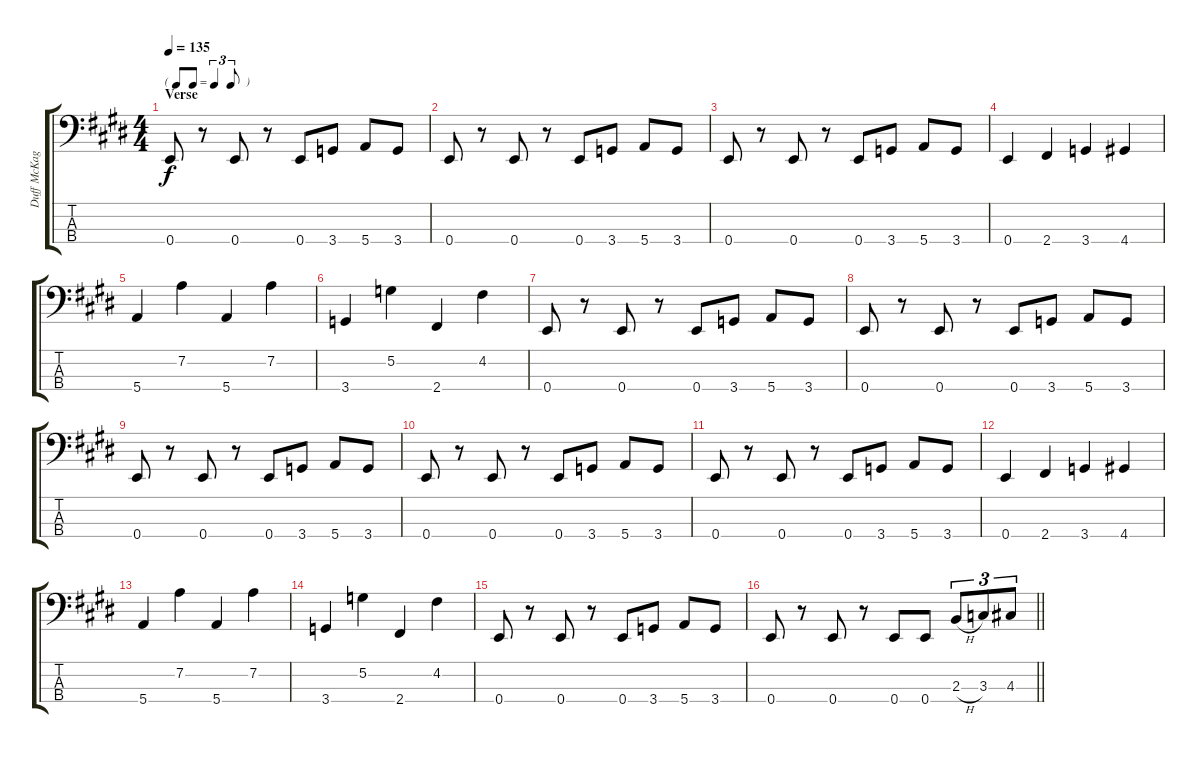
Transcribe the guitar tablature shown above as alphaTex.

\track ("Duff McKagan - Bass" "Duff McKag") {instrument electricbasspick}
\staff {score tabs}
\tuning (G2 D2 A1 E1) {hide}
\ts (4 4)
\tf triplet8th
\section ("" "Verse")
\tempo 135
\clef f4
\ks e
0.4.8{dy f} r.8 0.4.8 r.8 0.4.8 3.4.8 5.4.8 3.4.8 |
0.4.8 r.8 0.4.8 r.8 0.4.8 3.4.8 5.4.8 3.4.8 |
0.4.8 r.8 0.4.8 r.8 0.4.8 3.4.8 5.4.8 3.4.8 |
0.4.4 2.4.4 3.4.4 4.4.4 |
5.4.4 7.2.4 5.4.4 7.2.4 |
3.4.4 5.2.4 2.4.4 4.2.4 |
0.4.8 r.8 0.4.8 r.8 0.4.8 3.4.8 5.4.8 3.4.8 |
0.4.8 r.8 0.4.8 r.8 0.4.8 3.4.8 5.4.8 3.4.8 |
0.4.8 r.8 0.4.8 r.8 0.4.8 3.4.8 5.4.8 3.4.8 |
0.4.8 r.8 0.4.8 r.8 0.4.8 3.4.8 5.4.8 3.4.8 |
0.4.8 r.8 0.4.8 r.8 0.4.8 3.4.8 5.4.8 3.4.8 |
0.4.4 2.4.4 3.4.4 4.4.4 |
5.4.4 7.2.4 5.4.4 7.2.4 |
3.4.4 5.2.4 2.4.4 4.2.4 |
0.4.8 r.8 0.4.8 r.8 0.4.8 3.4.8 5.4.8 3.4.8 |
\barLineRight lightlight
0.4.8 r.8 0.4.8 r.8 0.4.8 0.4.8 2.3{h}.8{tu (3 2)} 3.3.8{tu (3 2)} 4.3.8{tu (3 2)}
